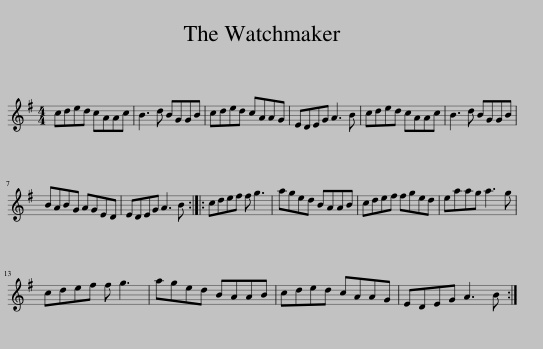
X:1
L:1/8
M:4/4
I:linebreak $
K:G
V:1 treble
V:1
 cded cAAc | B3 d BGGB | cded cAAG | EDEG A3 B | cded cAAc | %5
 B3 d BGGB |$ BABG AGED | EDEG A3 B :: cdef f g3 | aged BAAB | %10
 cdef fged | eaag a3 g |$ cdef f g3 | aged BAAB | cded cAAG | %15
 EDEG A3 B :| %16
